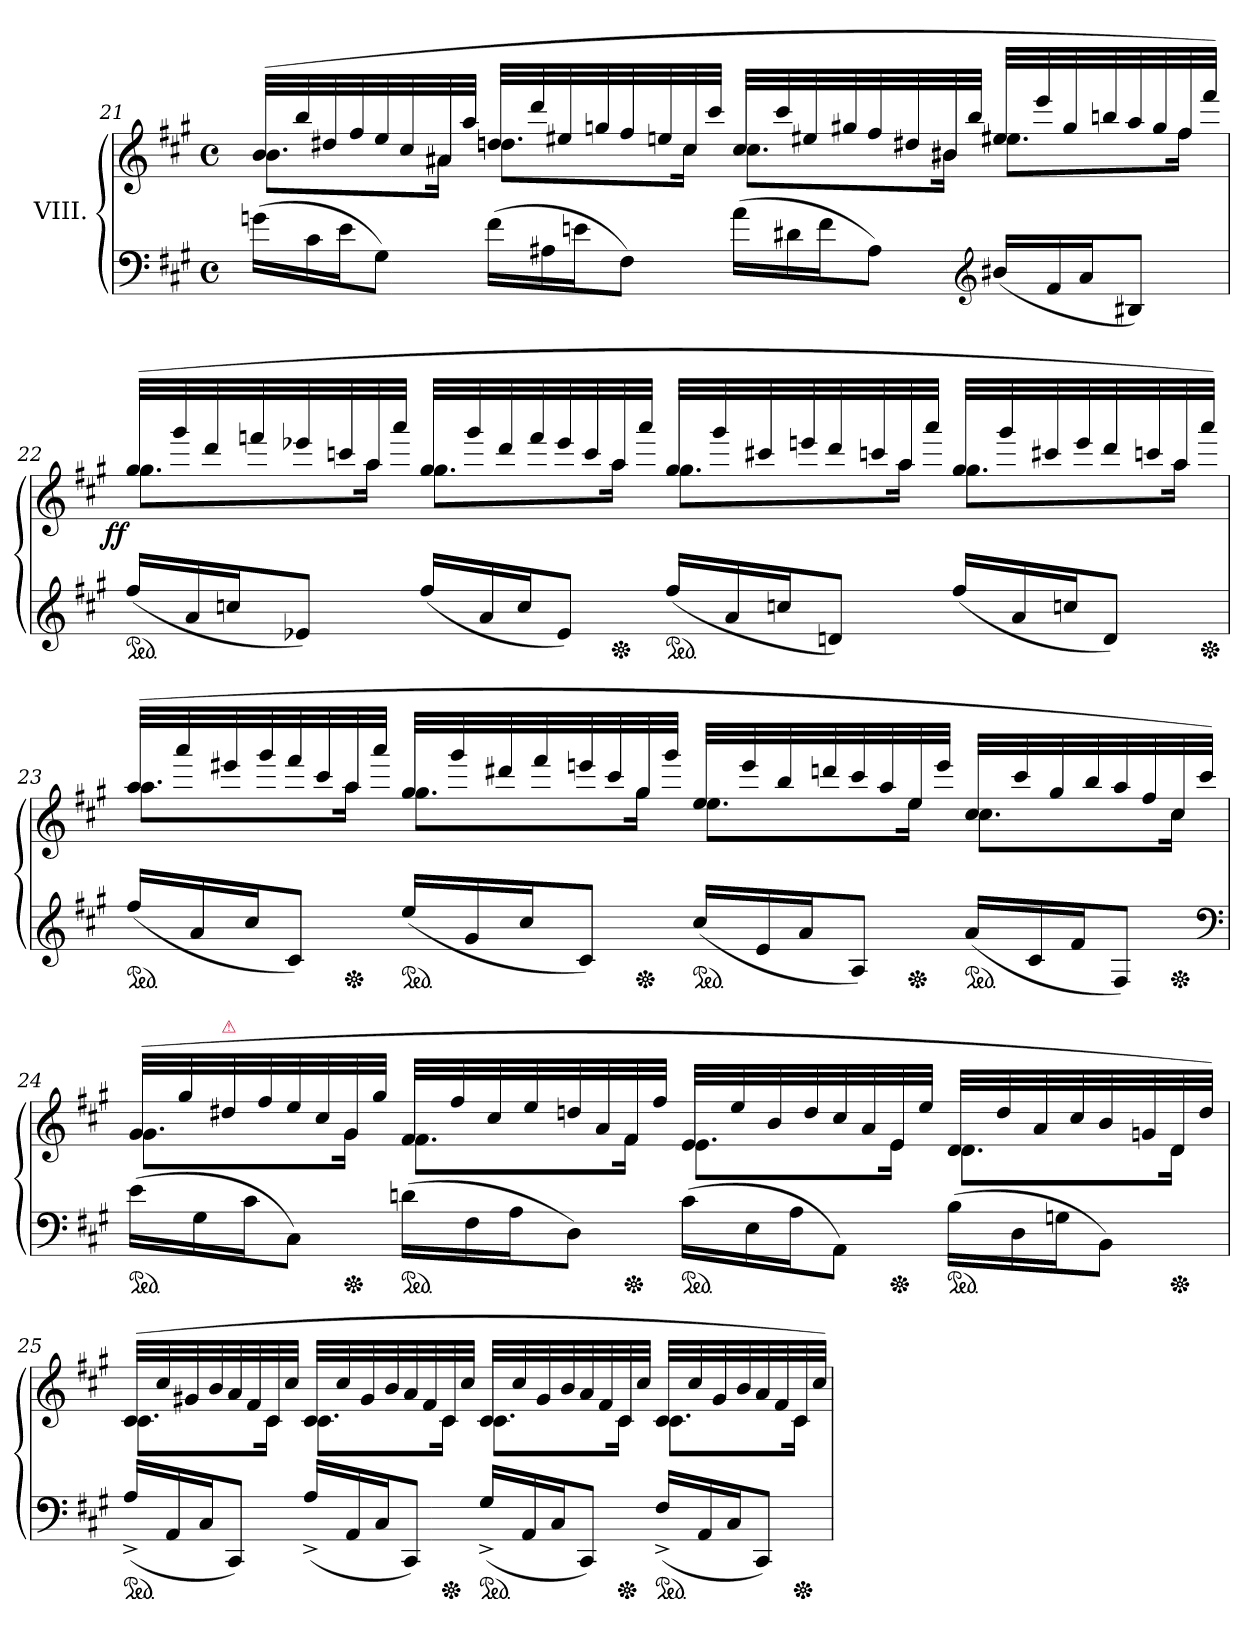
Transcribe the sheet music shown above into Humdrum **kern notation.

**kern	**kern	**dynam
*part1	*part1	*part1
*staff2	*staff1	*staff1/2
*I"VIII.	*	*
*clefF4	*clefG2	*
*k[f#c#g#]	*k[f#c#g#]	*
*f#:	*f#:	*
*M4/4	*M4/4	*
*met(c)	*met(c)	*
*Xtuplet	*	*
=21	=21	=21
*	*^	*
(>24gnLL	(>32bLLL	8.bL	.
.	32bb!	.	.
24c#	.	.	.
.	32dd#X!	.	.
24eJ	.	.	.
.	32ff#!	.	.
8G#J)	32ee!	.	.
.	32cc#!	.	.
.	32a#X	16a#XJk	.
.	32aa!JJJ	.	.
(>24f#LL	32ddnLLL	8.ddnL	.
.	32ddd!	.	.
24A#X	.	.	.
.	32ee#X!	.	.
24enJ	.	.	.
.	32ggn!	.	.
8F#J)	32ff#!	.	.
.	32een!	.	.
.	32cc#	16cc#Jk	.
.	32ccc#!JJJ	.	.
(>24aLL	32cc#LLL	8.cc#L	.
.	32ccc#!	.	.
24d#X	.	.	.
.	32ee#X!	.	.
24f#J	.	.	.
.	32gg#X!	.	.
8A#J)	32ff#!	.	.
.	32dd#X!	.	.
.	32b#X	16b#XJk	.
.	32bb!JJJ	.	.
*clefG2	*	*	*
(<24b#X/LL	32ee#XLLL	8.ee#XL	.
.	32eee!	.	.
24f#	.	.	.
.	32gg#!	.	.
24aJ	.	.	.
.	32bbn!	.	.
8B#XJ)	32aa!	.	.
.	32gg#!	.	.
.	32ff#	16ff#Jk	.
.	32fff#!JJJ)	.	.
=22	=22	=22	=22
!	!	!	!LO:DY:rj
*ped	*	*	*
(<24ff#/LL	(>32gg#LLL	8.gg#L	ff
.	32ggg#!	.	.
24a	.	.	.
.	32ddd!	.	.
24ccnJ	.	.	.
.	32fffn!	.	.
8e-XJ)	32eee-X!	.	.
.	32cccn!	.	.
.	32aa	16aaJk	.
.	32aaa!JJJ	.	.
(<24ff#/LL	32gg#LLL	8.gg#L	.
.	32ggg#!	.	.
24a	.	.	.
.	32ddd!	.	.
24ccJ	.	.	.
.	32fff!	.	.
8e-J)	32eee-!	.	.
.	32ccc!	.	.
*Xped	*	*	*
.	32aa	16aaJk	.
.	32aaa!JJJ	.	.
*ped	*	*	*
(<24ff#/LL	32gg#LLL	8.gg#L	.
.	32ggg#!	.	.
24a	.	.	.
.	32ccc#X!	.	.
24ccnJ	.	.	.
.	32eeen!	.	.
8dnJ)	32ddd!	.	.
.	32cccn!	.	.
.	32aa	16aaJk	.
.	32aaa!JJJ	.	.
(<24ff#LL	32gg#LLL	8.gg#L	.
.	32ggg#!	.	.
24a	.	.	.
.	32ccc#X!	.	.
24ccnJ	.	.	.
.	32eee!	.	.
8dJ)	32ddd!	.	.
.	32cccn!	.	.
.	32aa	16aaJk	.
*Xped	*	*	*
.	32aaa!JJJ)	.	.
=23	=23	=23	=23
*ped	*	*	*
(<24ff#LL	(>32aaLLL	8.aaL	.
.	32aaa!	.	.
24a	.	.	.
.	32eee#X!	.	.
24cc#J	.	.	.
.	32ggg#!	.	.
8c#J)	32fff#!	.	.
.	32ccc#!	.	.
*Xped	*	*	*
.	32aa	16aaJk	.
.	32aaa!JJJ	.	.
*ped	*	*	*
(<24eeLL	32gg#LLL	8.gg#L	.
.	32ggg#!	.	.
24g#	.	.	.
.	32ddd#X!	.	.
24cc#J	.	.	.
.	32fff#!	.	.
8c#J)	32eeen!	.	.
.	32ccc#!	.	.
*Xped	*	*	*
.	32gg#	16gg#Jk	.
.	32ggg#!JJJ	.	.
*ped	*	*	*
(<24cc#LL	32eeLLL	8.eeL	.
.	32eee!	.	.
24e	.	.	.
.	32bb!	.	.
24aJ	.	.	.
.	32dddn!	.	.
8AJ)	32ccc#!	.	.
.	32aa!	.	.
*Xped	*	*	*
.	32ee	16eeJk	.
.	32eee!JJJ	.	.
*ped	*	*	*
(<24aLL	32cc#LLL	8.cc#L	.
.	32ccc#!	.	.
24c#	.	.	.
.	32gg#!	.	.
24f#J	.	.	.
.	32bb!	.	.
8F#J)	32aa!	.	.
.	32ff#!	.	.
*Xped	*	*	*
.	32cc#	16cc#Jk	.
.	32ccc#!JJJ)	.	.
*clefF4	*	*	*
=24	=24	=24	=24
*ped	*	*	*
(>24eLL	(>32g#LLL	8.g#L	.
.	32gg#!	.	.
24G#	.	.	.
!	!LO:TX:a:color=crimson:t=⚠	!	!
.	32dd#X!	.	.
24c#J	.	.	.
.	32ff#!	.	.
8C#J)	32ee!	.	.
.	32cc#!	.	.
*Xped	*	*	*
.	32g#	16g#Jk	.
.	32gg#!JJJ	.	.
*ped	*	*	*
(>24dnLL	32f#LLL	8.f#L	.
.	32ff#!	.	.
24F#	.	.	.
.	32cc#!	.	.
24AJ	.	.	.
.	32ee!	.	.
8DJ)	32ddn!	.	.
.	32a!	.	.
*Xped	*	*	*
.	32f#	16f#Jk	.
.	32ff#!JJJ	.	.
*ped	*	*	*
(>24c#LL	32eLLL	8.eL	.
.	32ee!	.	.
24E	.	.	.
.	32b!	.	.
24AJ	.	.	.
.	32dd!	.	.
8AAJ)	32cc#!	.	.
.	32a!	.	.
*Xped	*	*	*
.	32e	16eJk	.
.	32ee!JJJ	.	.
*ped	*	*	*
(>24BLL	32dLLL	8.dL	.
.	32dd!	.	.
24D	.	.	.
.	32a!	.	.
24GnJ	.	.	.
.	32cc#!	.	.
8BBJ)	32b!	.	.
.	32gn!	.	.
*Xped	*	*	*
.	32d	16dJk	.
.	32dd!JJJ)	.	.
=25	=25	=25	=25
*ped	*	*	*
(<24A^>LL	(>32c#LLL	8.c#L	.
.	32cc#!	.	.
24AA	.	.	.
.	32g#X!	.	.
24C#J	.	.	.
.	32b!	.	.
8CC#J)	32a!	.	.
.	32f#!	.	.
.	32c#	16c#Jk	.
.	32cc#!JJJ	.	.
(<24A^>LL	32c#LLL	8.c#L	.
.	32cc#!	.	.
24AA	.	.	.
.	32g#!	.	.
24C#J	.	.	.
.	32b!	.	.
8CC#J)	32a!	.	.
.	32f#!	.	.
*Xped	*	*	*
.	32c#	16c#Jk	.
.	32cc#!JJJ	.	.
*ped	*	*	*
(<24G#^>LL	32c#LLL	8.c#L	.
.	32cc#!	.	.
24AA	.	.	.
.	32g#!	.	.
24C#J	.	.	.
.	32b!	.	.
8CC#J)	32a!	.	.
.	32f#!	.	.
*Xped	*	*	*
.	32c#	16c#Jk	.
.	32cc#!JJJ	.	.
*ped	*	*	*
(<24F#^>LL	32c#LLL	8.c#L	.
.	32cc#!	.	.
24AA	.	.	.
.	32g#!	.	.
24C#J	.	.	.
.	32b!	.	.
8CC#J)	32a!	.	.
.	32f#!	.	.
*Xped	*	*	*
.	32c#	16c#Jk	.
.	32cc#!JJJ)	.	.
*	*v	*v	*
=	=	=
*-	*-	*-
